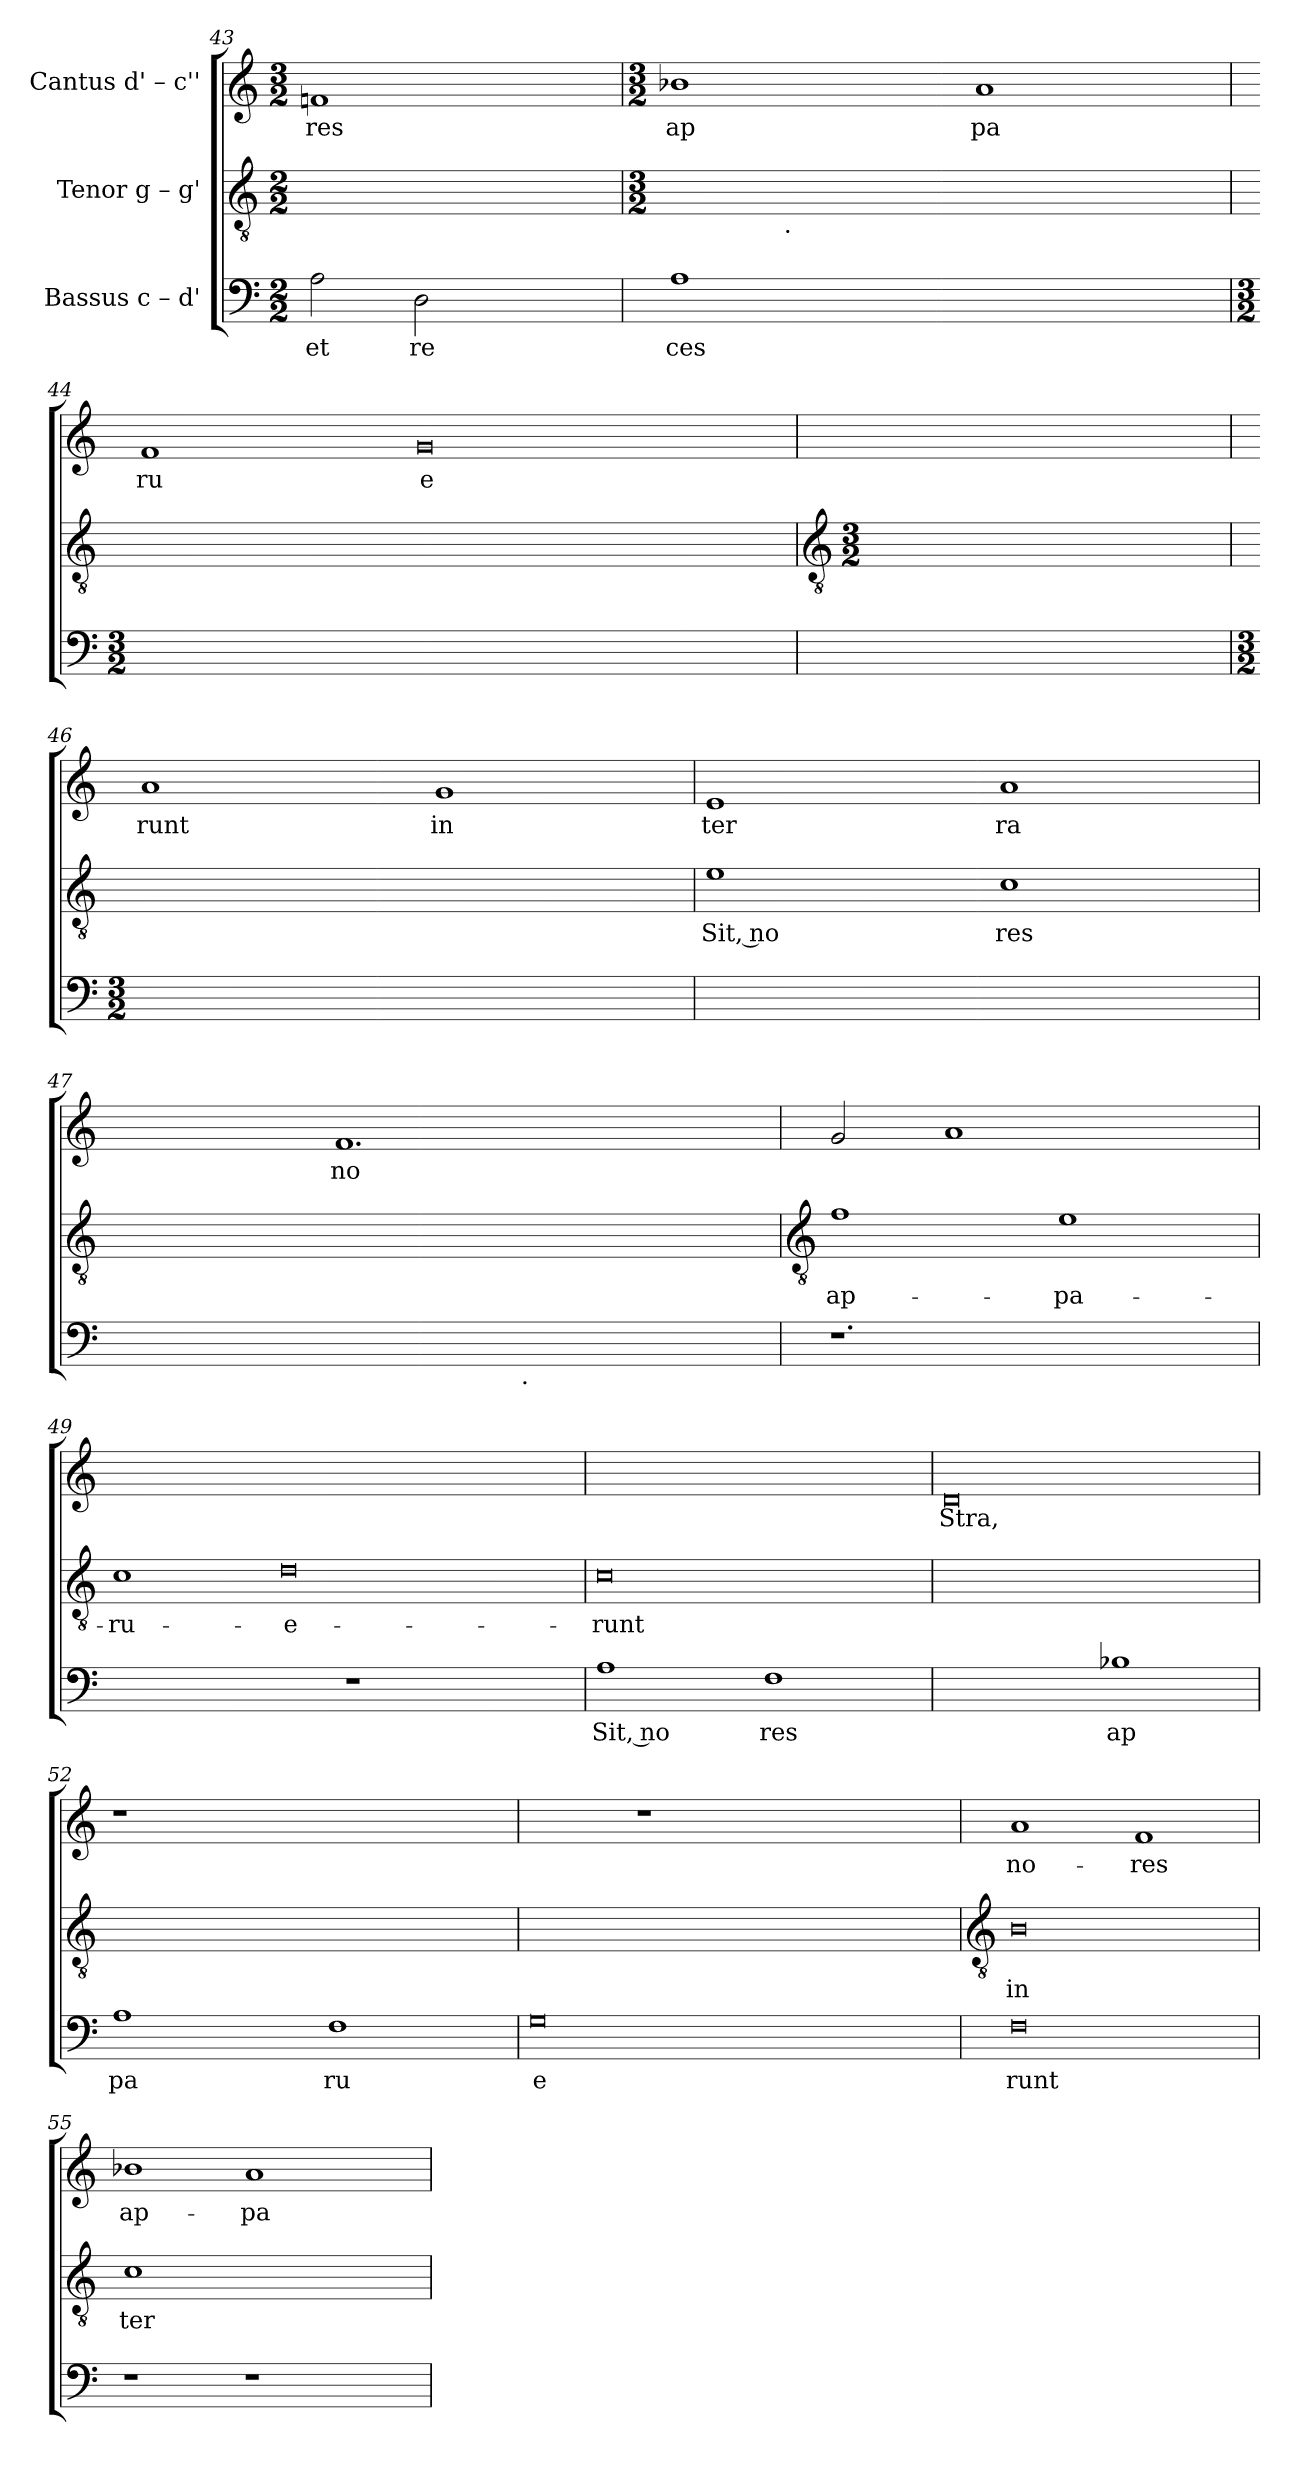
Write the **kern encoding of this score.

**kern	**text	**kern	**text	**kern	**text
*part3	*part3	*part2	*part2	*part1	*part1
*staff3	*staff3	*staff2	*staff2	*staff1	*staff1
*I"Bassus  c – d'	*	*I"Tenor  g – g'	*	*I"Cantus  d' – c''	*
!!LO:LB:g=z
*clefF4	*	*clefGv2	*	*clefG2	*
*k[]	*	*k[]	*	*k[]	*
*C:	*	*C:	*	*C:	*
*M2/2	*	*M2/2	*	*M3/2	*
=43	=43	=43	=43	=43	=43
!	!LO:LY:b	!	!	!	!LO:LY:b
*	*	*^	*	*^	*
2A\	et	4ryy	4ryy	.	1fn/	4ryy	res
.	.	4ryy	4ryy	.	.	4ryy	.
!	!LO:LY:b	!	!	!	!	!	!
2D\	re	4ryy	4ryy	.	.	4ryy	.
.	.	4ryy	4ryy	.	.	4ryy	.
2ryy	.	2ryy	2ryy	.	2ryy	4ryy	.
.	.	.	.	.	.	4ryy	.
!!LO:LB:g=z	!!
=44	=44	=44	=44	=44	=44	=44	=44
*	*	*M3/2	*	*	*M3/2	*	*
!	!LO:LY:b	!	!	!	!	!	!LO:LY:b
1A	ces	16ryy	4ryy	.	1b-X/	4ryy	ap
.	.	16ryy	.	.	.	.	.
.	.	16ryy	.	.	.	.	.
.	.	16ryy	.	.	.	.	.
.	.	16ryy	4ryy	.	.	4ryy	.
!	!	!LO:TX:b:t=.	!	!	!	!	!
.	.	16ryy	.	.	.	.	.
.	.	4ryy	.	.	.	.	.
.	.	.	4ryy	.	.	4ryy	.
.	.	4ryy	.	.	.	.	.
.	.	.	4ryy	.	.	4ryy	.
.	.	4ryy	.	.	.	.	.
!	!	!	!	!	!	!	!LO:LY:b
1ryy	.	.	4ryy	.	1a/	4ryy	pa
.	.	4ryy	.	.	.	.	.
.	.	.	4ryy	.	.	4ryy	.
.	.	4ryy	.	.	.	.	.
.	.	.	4.ryy	.	.	2ryy	.
.	.	4.ryy	.	.	.	.	.
.	.	.	8ryy	.	.	.	.
=44	=44	=44	=44	=44	=44	=44	=44
*M3/2	*	*	*	*	*	*	*
!	!	!	!	!	!	!	!LO:LY:b
16ryy	.	4ryy	4ryy	.	1f/	4ryy	ru
16ryy	.	.	.	.	.	.	.
16ryy	.	.	.	.	.	.	.
4ryy	.	.	.	.	.	.	.
.	.	4ryy	4ryy	.	.	4ryy	.
4ryy	.	.	.	.	.	.	.
.	.	4ryy	4ryy	.	.	4ryy	.
4ryy	.	.	.	.	.	.	.
.	.	4ryy	4ryy	.	.	4ryy	.
4ryy	.	.	.	.	.	.	.
!	!	!	!	!	!	!	!LO:LY:b
.	.	4ryy	4ryy	.	0g/	4ryy	e
4ryy	.	.	.	.	.	.	.
.	.	8ryy	4ryy	.	.	4ryy	.
.	.	1.ryy	.	.	.	.	.
4ryy	.	.	.	.	.	.	.
.	.	.	1.ryy	.	.	1.ryy	.
1ryy	.	.	.	.	.	.	.
4ryy	.	.	.	.	.	.	.
.	.	8ryy	.	.	.	.	.
16ryy	.	.	.	.	.	.	.
*	*	*	*	*	*v	*v	*
!!LO:LB:g=z
=45	=45	=45	=45	=45	=45	=45
*	*	*clefGv2	*	*	*	*
*	*	*M3/2	*	*	*	*
4ryy	.	4ryy	4ryy	.	4ryy	.
4ryy	.	4ryy	4ryy	.	4ryy	.
4ryy	.	4ryy	4ryy	.	4ryy	.
4ryy	.	4ryy	4ryy	.	4ryy	.
4ryy	.	4ryy	4ryy	.	4ryy	.
16ryy	.	4ryy	4ryy	.	4ryy	.
4..ryy	.	.	.	.	.	.
.	.	4ryy	4ryy	.	4ryy	.
!!LO:LB:g=z
=46	=46	=46	=46	=46	=46	=46
*M3/2	*	*	*	*	*	*
!	!	!	!	!	!	!LO:LY:b
*	*	*	*	*	*^	*
4ryy	.	4ryy	4ryy	.	1a/	4ryy	runt
4ryy	.	4ryy	4ryy	.	.	4ryy	.
4ryy	.	4ryy	4ryy	.	.	4ryy	.
4ryy	.	4ryy	4ryy	.	.	4ryy	.
!	!	!	!	!	!	!	!LO:LY:b
4ryy	.	4ryy	4ryy	.	1g/	4ryy	in
4ryy	.	4ryy	4ryy	.	.	4ryy	.
2ryy	.	2ryy	2ryy	.	.	2ryy	.
=46A	=46A	=46A	=46A	=46A	=46A	=46A	=46A
!	!	!	!	!LO:LY:b	!	!	!LO:LY:b
4ryy	.	1e/	4ryy	-Sit, no	1e/	4ryy	ter
4ryy	.	.	4ryy	.	.	4ryy	.
4ryy	.	.	4ryy	.	.	4ryy	.
4ryy	.	.	4ryy	.	.	4ryy	.
!	!	!	!	!LO:LY:b	!	!	!LO:LY:b
4ryy	.	1c/	4ryy	res	1a/	4ryy	ra
4ryy	.	.	4ryy	.	.	4ryy	.
2ryy	.	.	2ryy	.	.	2ryy	.
*	*	*v	*v	*	*	*	*
=47A	=47A	=47A	=47A	=47A	=47A	=47A
4ryy	.	4ryy	.	4ryy	4ryy	.
4ryy	.	0ryy	.	4ryy	4ryy	.
4ryy	.	.	.	4ryy	4ryy	.
4ryy	.	.	.	4ryy	4ryy	.
!	!	!	!	!	!	!LO:LY:b
4ryy	.	.	.	1.f/	4ryy	no
64ryy	.	.	.	.	4ryy	.
64ryy	.	.	.	.	.	.
64ryy	.	.	.	.	.	.
64ryy	.	.	.	.	.	.
64ryy	.	.	.	.	.	.
64ryy	.	.	.	.	.	.
64ryy	.	.	.	.	.	.
64ryy	.	.	.	.	.	.
64ryy	.	.	.	.	.	.
64ryy	.	.	.	.	.	.
64ryy	.	.	.	.	.	.
64ryy	.	.	.	.	.	.
!LO:TX:b:t=.	!	!	!	!	!	!
64ryy	.	.	.	.	.	.
4ryy	.	.	.	.	.	.
.	.	.	.	.	1ryy	.
2ryy	.	.	.	.	.	.
4ryy	.	.	.	.	.	.
.	.	4ryy	.	.	.	.
32.ryy	.	.	.	.	.	.
!!LO:LB:g=z	!!
=48A	=48A	=48A	=48A	=48A	=48A	=48A
*	*	*clefGv2	*	*	*	*
!	!	!	!LO:LY:b	!	!	!
*	*	*^	*	*	*	*
1.r	.	1f/	4ryy	ap-	2g/	4ryy	.
.	.	.	4ryy	.	.	4ryy	.
.	.	.	4ryy	.	1a/	4ryy	.
.	.	.	4ryy	.	.	4ryy	.
!	!	!	!	!LO:LY:b	!	!	!
.	.	1e/	4ryy	-pa-	.	4ryy	.
.	.	.	4ryy	.	.	4ryy	.
2ryy	.	.	2ryy	.	2ryy	2ryy	.
!!LO:LB:g=z	!!
=49A	=49A	=49A	=49A	=49A	=49A	=49A	=49A
!	!	!	!	!LO:LY:b	!	!	!
4ryy	.	1c/	4ryy	-ru-	1.ryy	4ryy	.
4ryy	.	.	4ryy	.	.	4ryy	.
4ryy	.	.	4ryy	.	.	4ryy	.
4ryy	.	.	4ryy	.	.	4ryy	.
!	!	!	!	!LO:LY:b	!	!	!
4ryy	.	0d/	4ryy	-e-	.	4ryy	.
64ryy	.	.	4ryy	.	.	4ryy	.
64ryy	.	.	.	.	.	.	.
64ryy	.	.	.	.	.	.	.
1r	.	.	.	.	.	.	.
.	.	.	1.ryy	.	1.ryy	1.ryy	.
2ryy	.	.	.	.	.	.	.
8ryy	.	.	.	.	.	.	.
16ryy	.	.	.	.	.	.	.
64ryy	.	.	.	.	.	.	.
=50A	=50A	=50A	=50A	=50A	=50A	=50A	=50A
!	!LO:LY:b	!	!	!LO:LY:b	!	!	!
1A	Sit, no	0c/	4ryy	-runt	1ryy	4ryy	.
.	.	.	4ryy	.	.	4ryy	.
.	.	.	4ryy	.	.	4ryy	.
.	.	.	4ryy	.	.	1ryy	.
!	!LO:LY:b	!	!	!	!	!	!
1F	res	.	4ryy	.	4ryy	.	.
.	.	.	4ryy	.	2.ryy	.	.
.	.	.	2ryy	.	.	.	.
.	.	.	.	.	.	4ryy	.
!!LO:LB:g=z
=51	=51	=51	=51	=51	=51	=51	=51
!	!	!	!	!	!	!	!LO:LY:b
*	*	*	*	*	*v	*v	*
4ryy	.	4ryy	4ryy	.	0d	Stra,
4ryy	.	4ryy	4ryy	.	.	.
4ryy	.	4ryy	4ryy	.	.	.
4ryy	.	4ryy	4ryy	.	.	.
!	!LO:LY:b	!	!	!	!	!
1B-X	ap	2ryy	4ryy	.	.	.
.	.	.	4ryy	.	.	.
.	.	2ryy	2ryy	.	.	.
=52	=52	=52	=52	=52	=52	=52
!	!LO:LY:b	!	!	!	!	!
1A	pa	2ryy	4ryy	.	1r	.
.	.	.	4ryy	.	.	.
.	.	1.ryy	4ryy	.	.	.
.	.	.	4ryy	.	.	.
!	!LO:LY:b	!	!	!	!	!
1F	ru	.	4ryy	.	4ryy	.
.	.	.	4ryy	.	4ryy	.
.	.	.	2ryy	.	2ryy	.
!!LO:LB:g=z
=53	=53	=53	=53	=53	=53	=53
!	!LO:LY:b	!	!	!	!	!
0G	e	1ryy	4ryy	.	4ryy	.
.	.	.	4ryy	.	4ryy	.
.	.	.	4ryy	.	1r	.
.	.	.	1ryy	.	.	.
.	.	4ryy	.	.	.	.
.	.	2.ryy	.	.	.	.
.	.	.	.	.	2ryy	.
.	.	.	4ryy	.	.	.
*	*	*v	*v	*	*	*
!!LO:LB:g=z
=54	=54	=54	=54	=54	=54
*	*	*clefGv2	*	*	*
*	*	*^	*	*	*
!	!LO:LY:b	!	!	!LO:LY:b	!	!LO:LY:b
*	*	*v	*v	*	*	*
0F	runt	0B	in	1a	no-
!	!	!	!	!	!LO:LY:b
.	.	.	.	1f	-res
=55	=55	=55	=55	=55	=55
!	!	!	!LO:LY:b	!	!LO:LY:b
1r	.	1c	ter-	1b-X	ap-
!	!	!	!	!	!LO:LY:b
1r	.	4ryy	.	1a	-pa-
.	.	4ryy	.	.	.
.	.	2ryy	.	.	.
=	=	=	=	=	=
*-	*-	*-	*-	*-	*-
